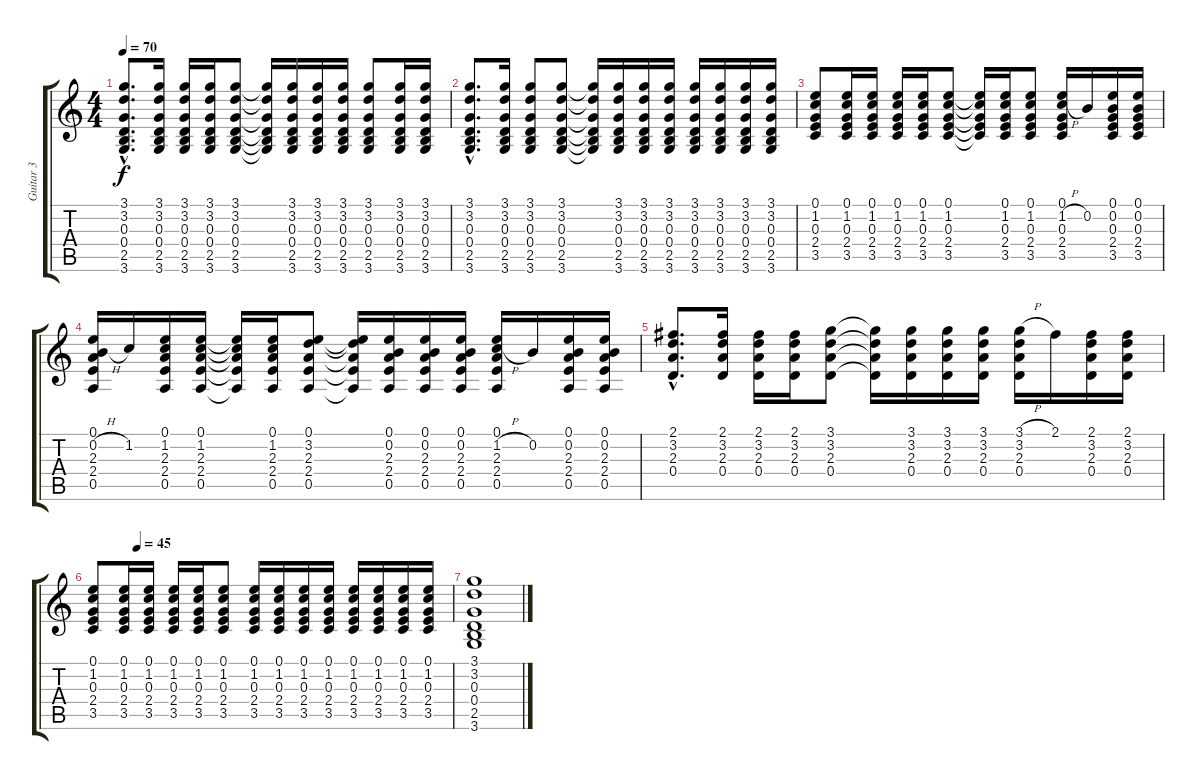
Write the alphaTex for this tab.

\track ("Guitar 3" "Guitar 3") {instrument acousticguitarsteel}
\staff {score tabs}
\tuning (E4 B3 G3 D3 A2 E2) {hide}
\ts (4 4)
\tempo 70
\clef g2
\ks c
(3.1{hac} 3.2{hac} 0.3{hac} 0.4{hac} 2.5{hac} 3.6{hac}).8{d dy f} (3.1 3.2 0.3 0.4 2.5 3.6).16 (3.1 3.2 0.3 0.4 2.5 3.6).16 (3.1 3.2 0.3 0.4 2.5 3.6).16 (3.1 3.2 0.3 0.4 2.5 3.6).8 (3.1{t} 3.2{t} 0.3{t} 0.4{t} 2.5{t} 3.6{t}).16 (3.1 3.2 0.3 0.4 2.5 3.6).16 (3.1 3.2 0.3 0.4 2.5 3.6).16 (3.1 3.2 0.3 0.4 2.5 3.6).16 (3.1 3.2 0.3 0.4 2.5 3.6).8 (3.1 3.2 0.3 0.4 2.5 3.6).16 (3.1 3.2 0.3 0.4 2.5 3.6).16 |
(3.1{hac} 3.2{hac} 0.3{hac} 0.4{hac} 2.5{hac} 3.6{hac}).8{d} (3.1 3.2 0.3 0.4 2.5 3.6).16 (3.1 3.2 0.3 0.4 2.5 3.6).8 (3.1 3.2 0.3 0.4 2.5 3.6).8 (3.1{t} 3.2{t} 0.3{t} 0.4{t} 2.5{t} 3.6{t}).16 (3.1 3.2 0.3 0.4 2.5 3.6).16 (3.1 3.2 0.3 0.4 2.5 3.6).16 (3.1 3.2 0.3 0.4 2.5 3.6).16 (3.1 3.2 0.3 0.4 2.5 3.6).16 (3.1 3.2 0.3 0.4 2.5 3.6).16 (3.1 3.2 0.3 0.4 2.5 3.6).16 (3.1 3.2 0.3 0.4 2.5 3.6).16 |
(0.1 1.2 0.3 2.4 3.5).8 (0.1 1.2 0.3 2.4 3.5).16 (0.1 1.2 0.3 2.4 3.5).16 (0.1 1.2 0.3 2.4 3.5).16 (0.1 1.2 0.3 2.4 3.5).16 (0.1 1.2 0.3 2.4 3.5).8 (0.1{t} 1.2{t} 0.3{t} 2.4{t} 3.5{t}).16 (0.1 1.2 0.3 2.4 3.5).16 (0.1 1.2 0.3 2.4 3.5).8 (0.1 1.2{h} 0.3 2.4 3.5).16 0.2.16 (0.1 0.2 0.3 2.4 3.5).16 (0.1 0.2 0.3 2.4 3.5).16 |
(0.1 0.2{h} 2.3 2.4 0.5).16 1.2.16 (0.1 1.2 2.3 2.4 0.5).16 (0.1 1.2 2.3 2.4 0.5).16 (0.1{t} 1.2{t} 2.3{t} 2.4{t} 0.5{t}).16 (0.1 1.2 2.3 2.4 0.5).16 (0.1 3.2 2.3 2.4 0.5).8 (0.1{t} 3.2{t} 2.3{t} 2.4{t} 0.5{t}).16 (0.1 0.2 2.3 2.4 0.5).16 (0.1 0.2 2.3 2.4 0.5).16 (0.1 0.2 2.3 2.4 0.5).16 (0.1 1.2{h} 2.3 2.4 0.5).16 0.2.16 (0.1 0.2 2.3 2.4 0.5).16 (0.1 0.2 2.3 2.4 0.5).16 |
(2.1{hac} 3.2{hac} 2.3{hac} 0.4{hac}).8{d} (2.1 3.2 2.3 0.4).16 (2.1 3.2 2.3 0.4).16 (2.1 3.2 2.3 0.4).16 (3.1 3.2 2.3 0.4).8 (3.1{t} 3.2{t} 2.3{t} 0.4{t}).16 (3.1 3.2 2.3 0.4).16 (3.1 3.2 2.3 0.4).16 (3.1 3.2 2.3 0.4).16 (3.1{h} 3.2 2.3 0.4).16 2.1.16 (2.1 3.2 2.3 0.4).16 (2.1 3.2 2.3 0.4).16 |
\tempo (45 0.125)
(0.1 1.2 0.3 2.4 3.5).8 (0.1 1.2 0.3 2.4 3.5).16 (0.1 1.2 0.3 2.4 3.5).16 (0.1 1.2 0.3 2.4 3.5).16 (0.1 1.2 0.3 2.4 3.5).16 (0.1 1.2 0.3 2.4 3.5).8 (0.1 1.2 0.3 2.4 3.5).16 (0.1 1.2 0.3 2.4 3.5).16 (0.1 1.2 0.3 2.4 3.5).16 (0.1 1.2 0.3 2.4 3.5).16 (0.1 1.2 0.3 2.4 3.5).16 (0.1 1.2 0.3 2.4 3.5).16 (0.1 1.2 0.3 2.4 3.5).16 (0.1 1.2 0.3 2.4 3.5).16 |
(3.1 3.2 0.3 0.4 2.5 3.6).1
